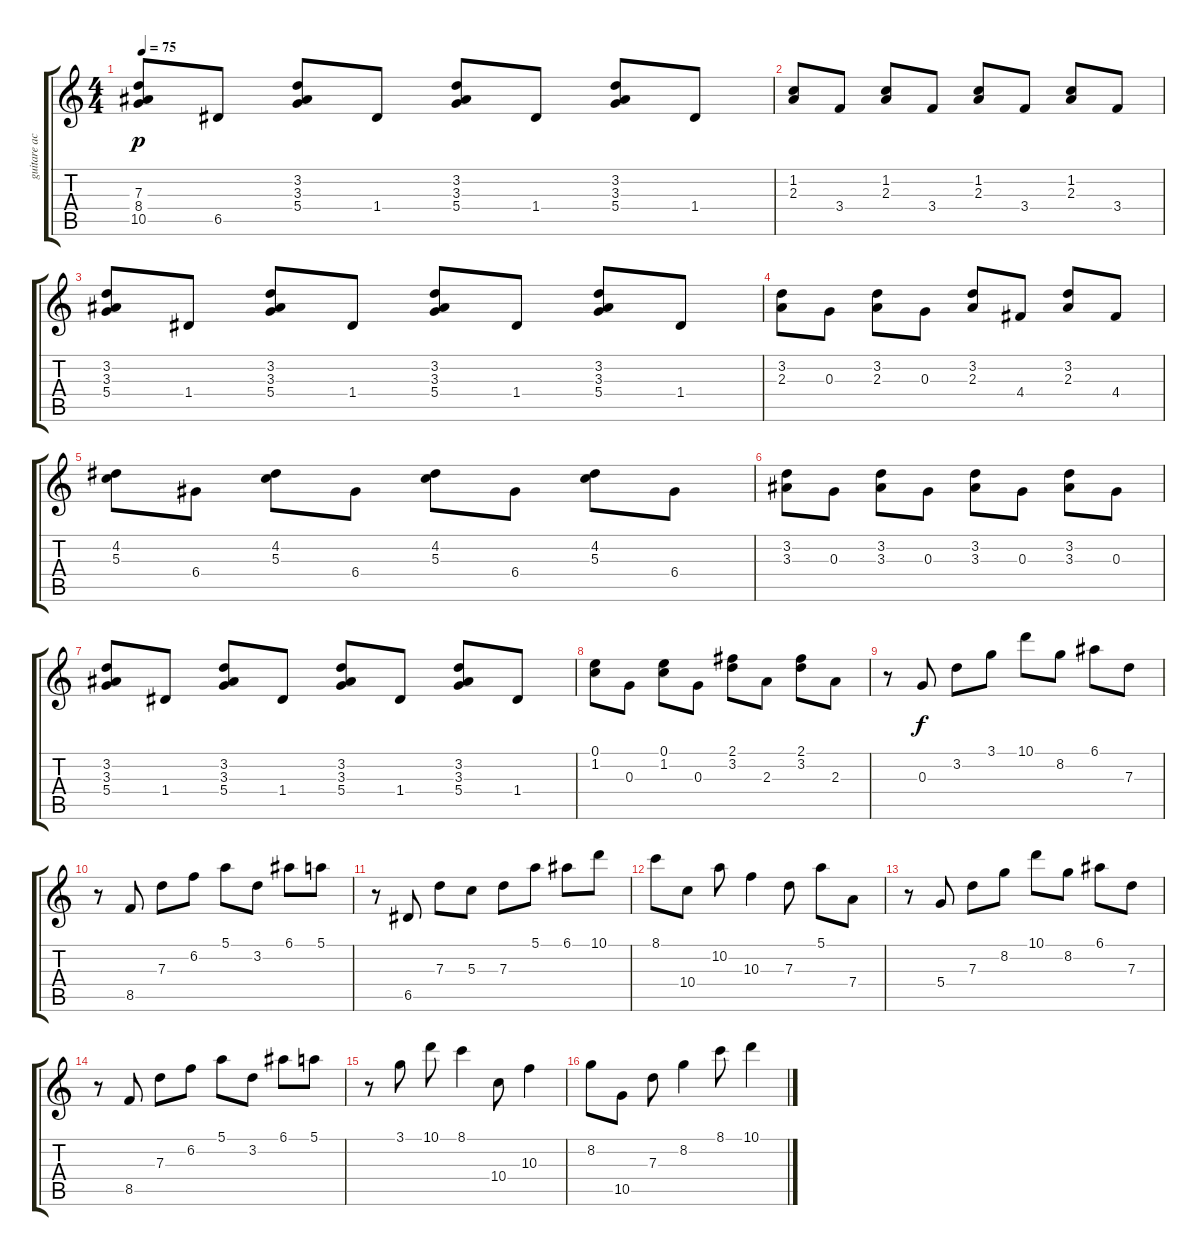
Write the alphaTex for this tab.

\track ("guitare acoustique" "guitare ac") {instrument acousticguitarnylon}
\staff {score tabs}
\tuning (E4 B3 G3 D3 A2 E2) {hide}
\ts (4 4)
\tempo 75
\clef g2
\ks c
(7.3 8.4 10.5).8{dy p} 6.5.8 (3.2 3.3 5.4).8 1.4.8 (3.2 3.3 5.4).8 1.4.8 (3.2 3.3 5.4).8 1.4.8 |
(1.2 2.3).8 3.4.8 (1.2 2.3).8 3.4.8 (1.2 2.3).8 3.4.8 (1.2 2.3).8 3.4.8 |
(3.2 3.3 5.4).8 1.4.8 (3.2 3.3 5.4).8 1.4.8 (3.2 3.3 5.4).8 1.4.8 (3.2 3.3 5.4).8 1.4.8 |
(3.2 2.3).8 0.3.8 (3.2 2.3).8 0.3.8 (3.2 2.3).8 4.4.8 (3.2 2.3).8 4.4.8 |
(4.2 5.3).8 6.4.8 (4.2 5.3).8 6.4.8 (4.2 5.3).8 6.4.8 (4.2 5.3).8 6.4.8 |
(3.2 3.3).8 0.3.8 (3.2 3.3).8 0.3.8 (3.2 3.3).8 0.3.8 (3.2 3.3).8 0.3.8 |
(3.2 3.3 5.4).8 1.4.8 (3.2 3.3 5.4).8 1.4.8 (3.2 3.3 5.4).8 1.4.8 (3.2 3.3 5.4).8 1.4.8 |
(0.1 1.2).8 0.3.8 (0.1 1.2).8 0.3.8 (2.1 3.2).8 2.3.8 (2.1 3.2).8 2.3.8 |
r.8 0.3.8{dy f} 3.2.8 3.1.8 10.1.8 8.2.8 6.1.8 7.3.8 |
r.8 8.5.8 7.3.8 6.2.8 5.1.8 3.2.8 6.1.8 5.1.8 |
r.8 6.5.8 7.3.8 5.3.8 7.3.8 5.1.8 6.1.8 10.1.8 |
8.1.8 10.4.8 10.2.8 10.3.4 7.3.8 5.1.8 7.4.8 |
r.8 5.4.8 7.3.8 8.2.8 10.1.8 8.2.8 6.1.8 7.3.8 |
r.8 8.5.8 7.3.8 6.2.8 5.1.8 3.2.8 6.1.8 5.1.8 |
r.8 3.1.8 10.1.8 8.1.4 10.4.8 10.3.4 |
8.2.8 10.5.8 7.3.8 8.2.4 8.1.8 10.1.4
